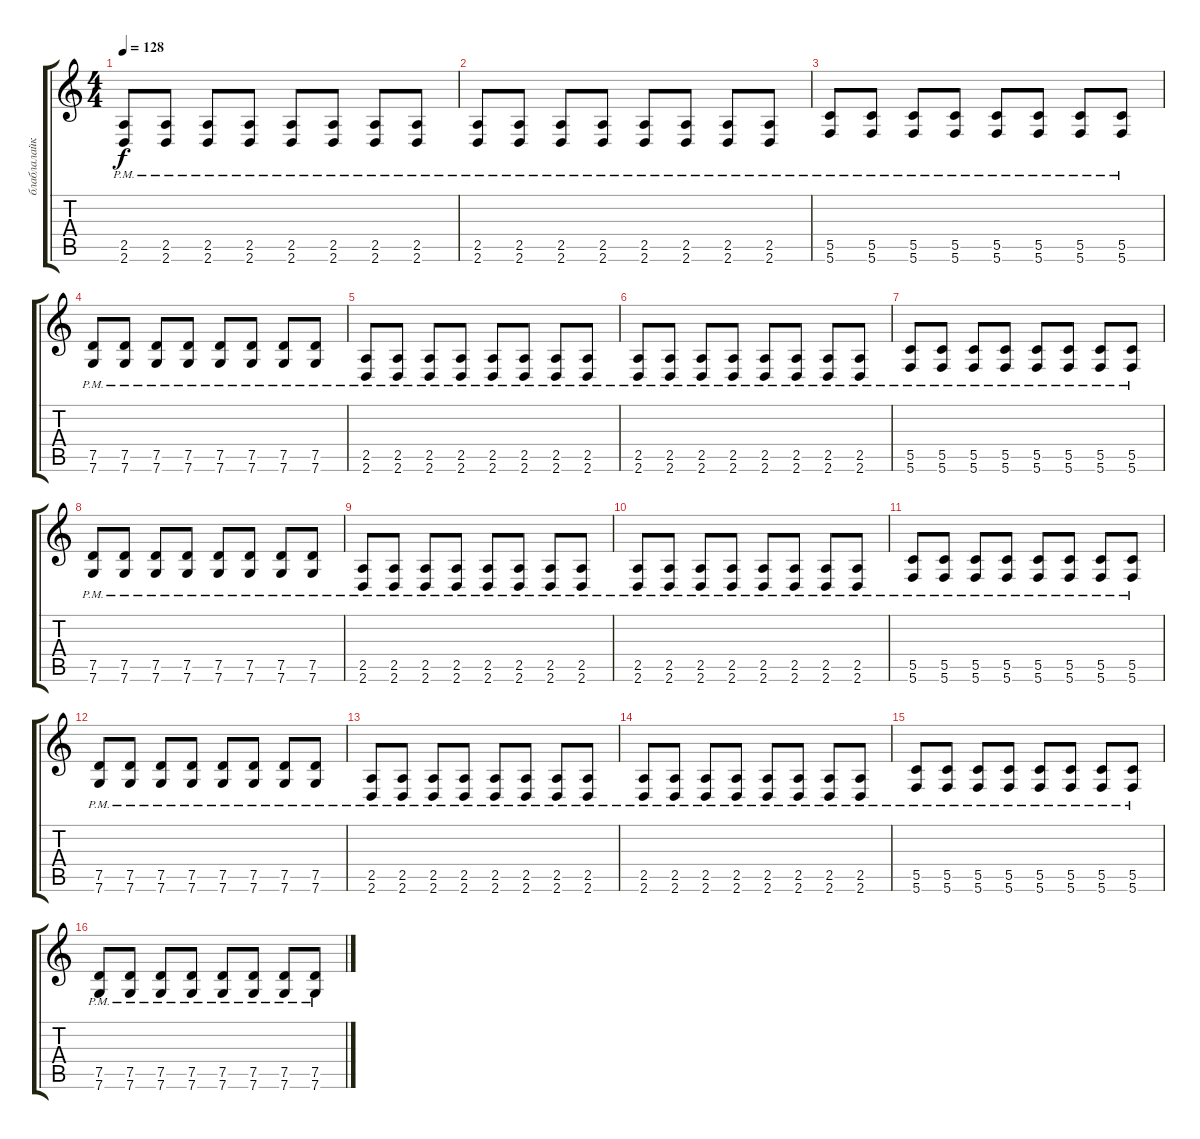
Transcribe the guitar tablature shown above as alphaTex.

\track ("блаблалайка 2 " "блаблалайк") {instrument distortionguitar}
\staff {score tabs}
\tuning (D4 A3 F3 C3 G2 C2) {hide}
\ts (4 4)
\tempo 128
\clef g2
\ks c
(2.5{pm} 2.6{pm}).8{dy f} (2.5{pm} 2.6{pm}).8 (2.5{pm} 2.6{pm}).8 (2.5{pm} 2.6{pm}).8 (2.5{pm} 2.6{pm}).8 (2.5{pm} 2.6{pm}).8 (2.5{pm} 2.6{pm}).8 (2.5{pm} 2.6{pm}).8 |
(2.5{pm} 2.6{pm}).8 (2.5{pm} 2.6{pm}).8 (2.5{pm} 2.6{pm}).8 (2.5{pm} 2.6{pm}).8 (2.5{pm} 2.6{pm}).8 (2.5{pm} 2.6{pm}).8 (2.5{pm} 2.6{pm}).8 (2.5{pm} 2.6{pm}).8 |
(5.5{pm} 5.6{pm}).8 (5.5{pm} 5.6{pm}).8 (5.5{pm} 5.6{pm}).8 (5.5{pm} 5.6{pm}).8 (5.5{pm} 5.6{pm}).8 (5.5{pm} 5.6{pm}).8 (5.5{pm} 5.6{pm}).8 (5.5{pm} 5.6{pm}).8 |
(7.5{pm} 7.6{pm}).8 (7.5{pm} 7.6{pm}).8 (7.5{pm} 7.6{pm}).8 (7.5{pm} 7.6{pm}).8 (7.5{pm} 7.6{pm}).8 (7.5{pm} 7.6{pm}).8 (7.5{pm} 7.6{pm}).8 (7.5{pm} 7.6{pm}).8 |
(2.5{pm} 2.6{pm}).8 (2.5{pm} 2.6{pm}).8 (2.5{pm} 2.6{pm}).8 (2.5{pm} 2.6{pm}).8 (2.5{pm} 2.6{pm}).8 (2.5{pm} 2.6{pm}).8 (2.5{pm} 2.6{pm}).8 (2.5{pm} 2.6{pm}).8 |
(2.5{pm} 2.6{pm}).8 (2.5{pm} 2.6{pm}).8 (2.5{pm} 2.6{pm}).8 (2.5{pm} 2.6{pm}).8 (2.5{pm} 2.6{pm}).8 (2.5{pm} 2.6{pm}).8 (2.5{pm} 2.6{pm}).8 (2.5{pm} 2.6{pm}).8 |
(5.5{pm} 5.6{pm}).8 (5.5{pm} 5.6{pm}).8 (5.5{pm} 5.6{pm}).8 (5.5{pm} 5.6{pm}).8 (5.5{pm} 5.6{pm}).8 (5.5{pm} 5.6{pm}).8 (5.5{pm} 5.6{pm}).8 (5.5{pm} 5.6{pm}).8 |
(7.5{pm} 7.6{pm}).8 (7.5{pm} 7.6{pm}).8 (7.5{pm} 7.6{pm}).8 (7.5{pm} 7.6{pm}).8 (7.5{pm} 7.6{pm}).8 (7.5{pm} 7.6{pm}).8 (7.5{pm} 7.6{pm}).8 (7.5{pm} 7.6{pm}).8 |
(2.5{pm} 2.6{pm}).8 (2.5{pm} 2.6{pm}).8 (2.5{pm} 2.6{pm}).8 (2.5{pm} 2.6{pm}).8 (2.5{pm} 2.6{pm}).8 (2.5{pm} 2.6{pm}).8 (2.5{pm} 2.6{pm}).8 (2.5{pm} 2.6{pm}).8 |
(2.5{pm} 2.6{pm}).8 (2.5{pm} 2.6{pm}).8 (2.5{pm} 2.6{pm}).8 (2.5{pm} 2.6{pm}).8 (2.5{pm} 2.6{pm}).8 (2.5{pm} 2.6{pm}).8 (2.5{pm} 2.6{pm}).8 (2.5{pm} 2.6{pm}).8 |
(5.5{pm} 5.6{pm}).8 (5.5{pm} 5.6{pm}).8 (5.5{pm} 5.6{pm}).8 (5.5{pm} 5.6{pm}).8 (5.5{pm} 5.6{pm}).8 (5.5{pm} 5.6{pm}).8 (5.5{pm} 5.6{pm}).8 (5.5{pm} 5.6{pm}).8 |
(7.5{pm} 7.6{pm}).8 (7.5{pm} 7.6{pm}).8 (7.5{pm} 7.6{pm}).8 (7.5{pm} 7.6{pm}).8 (7.5{pm} 7.6{pm}).8 (7.5{pm} 7.6{pm}).8 (7.5{pm} 7.6{pm}).8 (7.5{pm} 7.6{pm}).8 |
(2.5{pm} 2.6{pm}).8 (2.5{pm} 2.6{pm}).8 (2.5{pm} 2.6{pm}).8 (2.5{pm} 2.6{pm}).8 (2.5{pm} 2.6{pm}).8 (2.5{pm} 2.6{pm}).8 (2.5{pm} 2.6{pm}).8 (2.5{pm} 2.6{pm}).8 |
(2.5{pm} 2.6{pm}).8 (2.5{pm} 2.6{pm}).8 (2.5{pm} 2.6{pm}).8 (2.5{pm} 2.6{pm}).8 (2.5{pm} 2.6{pm}).8 (2.5{pm} 2.6{pm}).8 (2.5{pm} 2.6{pm}).8 (2.5{pm} 2.6{pm}).8 |
(5.5{pm} 5.6{pm}).8 (5.5{pm} 5.6{pm}).8 (5.5{pm} 5.6{pm}).8 (5.5{pm} 5.6{pm}).8 (5.5{pm} 5.6{pm}).8 (5.5{pm} 5.6{pm}).8 (5.5{pm} 5.6{pm}).8 (5.5{pm} 5.6{pm}).8 |
(7.5{pm} 7.6{pm}).8 (7.5{pm} 7.6{pm}).8 (7.5{pm} 7.6{pm}).8 (7.5{pm} 7.6{pm}).8 (7.5{pm} 7.6{pm}).8 (7.5{pm} 7.6{pm}).8 (7.5{pm} 7.6{pm}).8 (7.5{pm} 7.6{pm}).8
